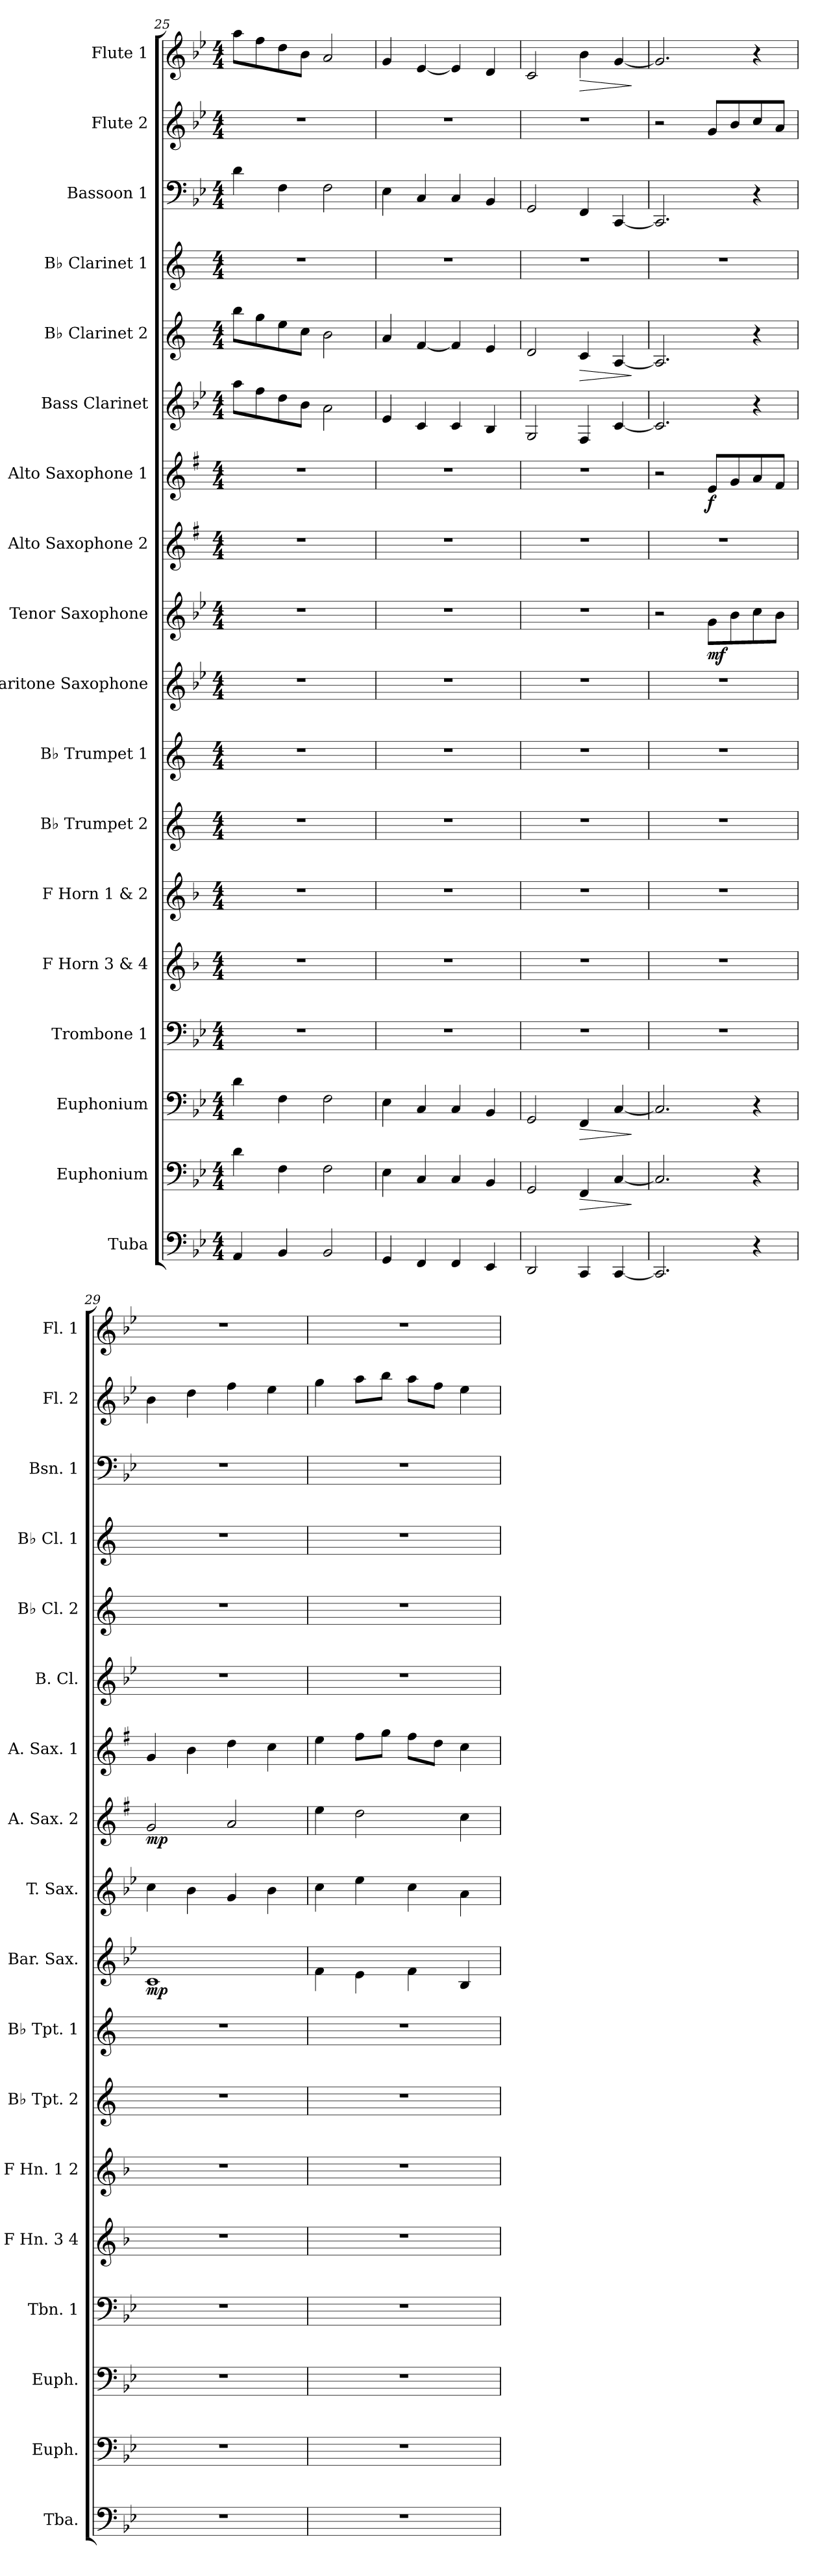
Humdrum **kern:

**kern	**kern	**dynam	**kern	**dynam	**kern	**kern	**kern	**kern	**kern	**kern	**dynam	**kern	**dynam	**kern	**dynam	**kern	**dynam	**kern	**kern	**dynam	**kern	**kern	**kern	**kern	**dynam
*part18	*part17	*part17	*part16	*part16	*part15	*part14	*part13	*part12	*part11	*part10	*part10	*part9	*part9	*part8	*part8	*part7	*part7	*part6	*part5	*part5	*part4	*part3	*part2	*part1	*part1
*staff18	*staff17	*staff17	*staff16	*staff16	*staff15	*staff14	*staff13	*staff12	*staff11	*staff10	*staff10	*staff9	*staff9	*staff8	*staff8	*staff7	*staff7	*staff6	*staff5	*staff5	*staff4	*staff3	*staff2	*staff1	*staff1
*I"Tuba	*I"Euphonium	*	*I"Euphonium	*	*I"Trombone 1	*I"F Horn 3 &amp; 4	*I"F Horn 1 &amp; 2	*I"B♭ Trumpet 2	*I"B♭ Trumpet 1	*I"Baritone Saxophone	*	*I"Tenor Saxophone	*	*I"Alto Saxophone 2	*	*I"Alto Saxophone 1	*	*I"Bass Clarinet	*I"B♭ Clarinet 2	*	*I"B♭ Clarinet 1	*I"Bassoon 1	*I"Flute 2	*I"Flute 1	*
*I'Tba.	*I'Euph.	*	*I'Euph.	*	*I'Tbn. 1	*I'F Hn. 3 4	*I'F Hn. 1 2	*I'B♭ Tpt. 2	*I'B♭ Tpt. 1	*I'Bar. Sax.	*	*I'T. Sax.	*	*I'A. Sax. 2	*	*I'A. Sax. 1	*	*I'B. Cl.	*I'B♭ Cl. 2	*	*I'B♭ Cl. 1	*I'Bsn. 1	*I'Fl. 2	*I'Fl. 1	*
*clefF4	*clefF4	*	*clefF4	*	*clefF4	*clefG2	*clefG2	*clefG2	*clefG2	*clefG2	*	*clefG2	*	*clefG2	*	*clefG2	*	*clefG2	*clefG2	*	*clefG2	*clefF4	*clefG2	*clefG2	*
*	*	*	*	*	*	*ITrd4c7	*ITrd4c7	*ITrd1c2	*ITrd1c2	*ITrd12c21	*	*ITrd8c14	*	*ITrd5c9	*	*ITrd5c9	*	*ITrd8c14	*ITrd1c2	*	*ITrd1c2	*	*	*	*
*k[b-e-]	*k[b-e-]	*	*k[b-e-]	*	*k[b-e-]	*k[b-e-]	*k[b-e-]	*k[b-e-]	*k[b-e-]	*k[b-e-]	*	*k[b-e-]	*	*k[b-e-]	*	*k[b-e-]	*	*k[b-e-]	*k[b-e-]	*	*k[b-e-]	*k[b-e-]	*k[b-e-]	*k[b-e-]	*
*M4/4	*M4/4	*	*M4/4	*	*M4/4	*M4/4	*M4/4	*M4/4	*M4/4	*M4/4	*	*M4/4	*	*M4/4	*	*M4/4	*	*M4/4	*M4/4	*	*M4/4	*M4/4	*M4/4	*M4/4	*
=25	=25	=25	=25	=25	=25	=25	=25	=25	=25	=25	=25	=25	=25	=25	=25	=25	=25	=25	=25	=25	=25	=25	=25	=25	=25
4AA/	4d\	.	4d\	.	1r	1r	1r	1r	1r	1r	.	1r	.	1r	.	1r	.	8a\L	8aa\L	.	1r	4d\	1r	8aa\L	.
.	.	.	.	.	.	.	.	.	.	.	.	.	.	.	.	.	.	8f\	8ff\	.	.	.	.	8ff\	.
4BB-/	4F\	.	4F\	.	.	.	.	.	.	.	.	.	.	.	.	.	.	8d\	8dd\	.	.	4F\	.	8dd\	.
.	.	.	.	.	.	.	.	.	.	.	.	.	.	.	.	.	.	8B-\J	8b-\J	.	.	.	.	8b-\J	.
2BB-/	2F\	.	2F\	.	.	.	.	.	.	.	.	.	.	.	.	.	.	2A\	2a\	.	.	2F\	.	2a/	.
=26	=26	=26	=26	=26	=26	=26	=26	=26	=26	=26	=26	=26	=26	=26	=26	=26	=26	=26	=26	=26	=26	=26	=26	=26	=26
4GG/	4E-\	.	4E-\	.	1r	1r	1r	1r	1r	1r	.	1r	.	1r	.	1r	.	4E-/	4g/	.	1r	4E-\	1r	4g/	.
4FF/	4C/	.	4C/	.	.	.	.	.	.	.	.	.	.	.	.	.	.	4C/	[4e-/	.	.	4C/	.	[4e-/	.
4FF/	4C/	.	4C/	.	.	.	.	.	.	.	.	.	.	.	.	.	.	4C/	4e-/]	.	.	4C/	.	4e-/]	.
4EE-/	4BB-/	.	4BB-/	.	.	.	.	.	.	.	.	.	.	.	.	.	.	4BB-/	4d/	.	.	4BB-/	.	4d/	.
=27	=27	=27	=27	=27	=27	=27	=27	=27	=27	=27	=27	=27	=27	=27	=27	=27	=27	=27	=27	=27	=27	=27	=27	=27	=27
2DD/	2GG/	.	2GG/	.	1r	1r	1r	1r	1r	1r	.	1r	.	1r	.	1r	.	2GG/	2c/	.	1r	2GG/	1r	2c/	.
!	!	!LO:HP:b	!	!LO:HP:b	!	!	!	!	!	!	!	!	!	!	!	!	!	!	!	!LO:HP:b	!	!	!	!	!LO:HP:b
4CC/	4FF/	>	4FF/	>	.	.	.	.	.	.	.	.	.	.	.	.	.	4FF/	4B-/	>	.	4FF/	.	4b-\	>
[4CC/	[4C/	.	[4C/	.	.	.	.	.	.	.	.	.	.	.	.	.	.	[4C/	[4G/	.	.	[4CC/	.	[4g/	.
.	.	]	.	]	.	.	.	.	.	.	.	.	.	.	.	.	.	.	.	]	.	.	.	.	]
=28	=28	=28	=28	=28	=28	=28	=28	=28	=28	=28	=28	=28	=28	=28	=28	=28	=28	=28	=28	=28	=28	=28	=28	=28	=28
2.CC/]	2.C/]	.	2.C/]	.	1r	1r	1r	1r	1r	1r	.	2r	.	1r	.	2r	.	2.C/]	2.G/]	.	1r	2.CC/]	2r	2.g/]	.
!	!	!	!	!	!	!	!	!	!	!	!	!	!LO:DY:b	!	!	!	!LO:DY:b	!	!	!	!	!	!	!	!
.	.	.	.	.	.	.	.	.	.	.	.	8G\L	mf	.	.	8G/L	f	.	.	.	.	.	8g/L	.	.
.	.	.	.	.	.	.	.	.	.	.	.	8B-\	.	.	.	8B-/	.	.	.	.	.	.	8b-/	.	.
4r	4r	.	4r	.	.	.	.	.	.	.	.	8c\	.	.	.	8c/	.	4r	4r	.	.	4r	8cc/	4r	.
.	.	.	.	.	.	.	.	.	.	.	.	8B-\J	.	.	.	8A/J	.	.	.	.	.	.	8a/J	.	.
=29	=29	=29	=29	=29	=29	=29	=29	=29	=29	=29	=29	=29	=29	=29	=29	=29	=29	=29	=29	=29	=29	=29	=29	=29	=29
!	!	!	!	!	!	!	!	!	!	!	!LO:DY:b	!	!	!	!LO:DY:b	!	!	!	!	!	!	!	!	!	!
1r	1r	.	1r	.	1r	1r	1r	1r	1r	1C	mp	4c\	.	2B-/	mp	4B-/	.	1r	1r	.	1r	1r	4b-\	1r	.
.	.	.	.	.	.	.	.	.	.	.	.	4B-\	.	.	.	4d\	.	.	.	.	.	.	4dd\	.	.
.	.	.	.	.	.	.	.	.	.	.	.	4G/	.	2c/	.	4f\	.	.	.	.	.	.	4ff\	.	.
.	.	.	.	.	.	.	.	.	.	.	.	4B-\	.	.	.	4e-\	.	.	.	.	.	.	4ee-\	.	.
=30	=30	=30	=30	=30	=30	=30	=30	=30	=30	=30	=30	=30	=30	=30	=30	=30	=30	=30	=30	=30	=30	=30	=30	=30	=30
1r	1r	.	1r	.	1r	1r	1r	1r	1r	4F\	.	4c\	.	4g\	.	4g\	.	1r	1r	.	1r	1r	4gg\	1r	.
.	.	.	.	.	.	.	.	.	.	4E-\	.	4e-\	.	2f\	.	8a\L	.	.	.	.	.	.	8aa\L	.	.
.	.	.	.	.	.	.	.	.	.	.	.	.	.	.	.	8b-\J	.	.	.	.	.	.	8bb-\J	.	.
.	.	.	.	.	.	.	.	.	.	4F\	.	4c\	.	.	.	8a\L	.	.	.	.	.	.	8aa\L	.	.
.	.	.	.	.	.	.	.	.	.	.	.	.	.	.	.	8f\J	.	.	.	.	.	.	8ff\J	.	.
.	.	.	.	.	.	.	.	.	.	4BB-/	.	4A\	.	4e-\	.	4e-\	.	.	.	.	.	.	4ee-\	.	.
=	=	=	=	=	=	=	=	=	=	=	=	=	=	=	=	=	=	=	=	=	=	=	=	=	=
*-	*-	*-	*-	*-	*-	*-	*-	*-	*-	*-	*-	*-	*-	*-	*-	*-	*-	*-	*-	*-	*-	*-	*-	*-	*-
